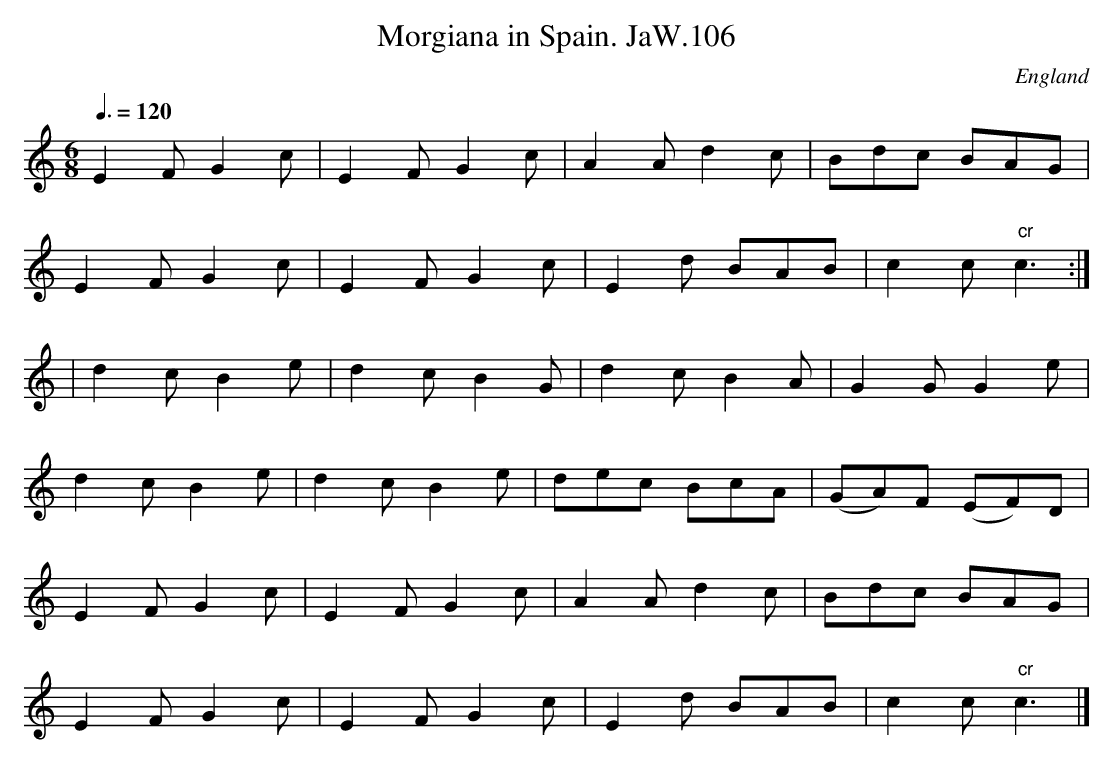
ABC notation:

X:1
T:Morgiana in Spain. JaW.106
L:1/8
M:6/8
O:England
Q:3/8=120
K:C
E2F G2c|E2F G2c|A2A d2c|Bdc BAG|!
E2F G2c|E2F G2c|E2d BAB|c2c " cr"c3:|!
|d2cB2e|d2c B2G|d2c B2A|G2G G2e|!
d2c B2e|d2c B2e|dec BcA|(GA)F (EF)D|!
E2F G2c|E2F G2c|A2A d2c|Bdc BAG|!
E2F G2c|E2F G2c|E2d BAB|c2c " cr"c3|]
